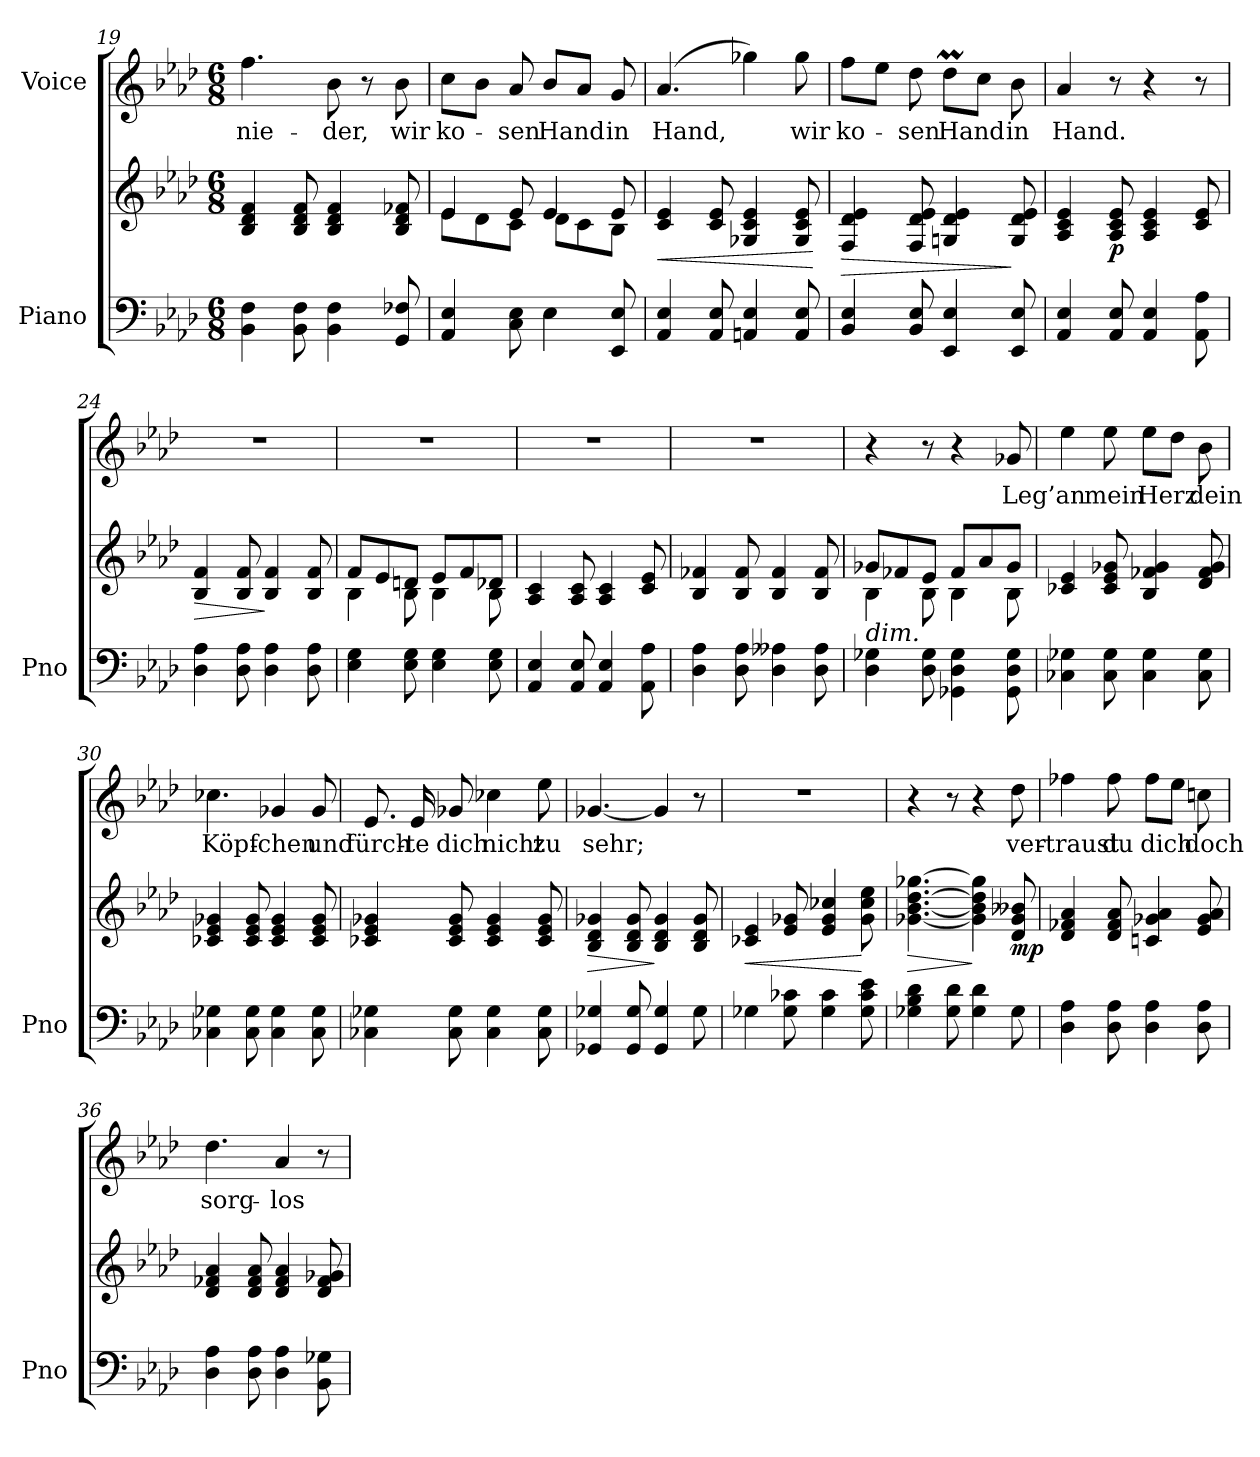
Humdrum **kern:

**kern	**kern	**dynam	**kern	**text
*part2	*part2	*part2	*part1	*part1
*staff3	*staff2	*staff2/3	*staff1	*staff1
*I"Piano	*	*	*I"Voice	*
*I'Pno	*	*	*	*
*clefF4	*clefG2	*	*clefG2	*
*k[b-e-a-d-]	*k[b-e-a-d-]	*	*k[b-e-a-d-]	*
*M6/8	*M6/8	*	*M6/8	*
=19	=19	=19	=19	=19
!	!	!	!	!LO:LY:b
4BB-\ 4F\	4B-/ 4d-/ 4f/	.	4.ff\	nie-
8BB-\ 8F\	8B-/ 8d-/ 8f/	.	.	.
!	!	!	!	!LO:LY:b
4BB-\ 4F\	4B-/ 4d-/ 4f/	.	8b-\	-der,
.	.	.	8r	.
!	!	!	!	!LO:LY:b
8GG/ 8F-X/	8B-/ 8d-/ 8f-X/	.	8b-\	wir
=20	=20	=20	=20	=20
*	*^	*	*	*
!	!	!	!	!	!LO:LY:b
4AA-/ 4E-/	4e-/	8e-\L	.	8cc\L	ko-
.	.	8d-\	.	8b-\J	.
!	!	!	!	!	!LO:LY:b
8C\ 8E-\	8e-/	8c\J	.	8a-/	-sen
!	!	!	!	!	!LO:LY:b
4E-\	4e-/	8d-\L	.	8b-/L	Hand
.	.	8c\	.	8a-/J	.
!	!	!	!	!	!LO:LY:b
8EE-/ 8E-/	8e-/	8B-\J	.	8g/	in
=21	=21	=21	=21	=21	=21
!	!	!	!LO:HP:b	!	!LO:LY:b
*	*v	*v	*	*	*
4AA-/ 4E-/	4c/ 4e-/	<	(>4.a-/	Hand,
8AA-/ 8E-/	8c/ 8e-/	.	.	.
4AAn/ 4E-/	4G-X/ 4c/ 4e-/	.	4gg-X\)	.
!	!	!	!	!LO:LY:b
8AA/ 8E-/	8G-/ 8c/ 8e-/	.	8gg-\	wir
.	.	[	.	.
!!LO:PB:g=z
=22	=22	=22	=22	=22
!	!	!LO:HP:b	!	!LO:LY:b
4BB-/ 4E-/	4F/ 4d-/ 4e-/	>	8ff\L	ko-
.	.	.	8ee-\J	.
!	!	!	!	!LO:LY:b
8BB-/ 8E-/	8F/ 8d-/ 8e-/	.	8dd-\	-sen
!	!	!	!	!LO:LY:b
4EE-/ 4E-/	4Gn/ 4d-/ 4e-/	.	8dd-M\L	Hand
.	.	.	8cc\J	.
!	!	!	!	!LO:LY:b
8EE-/ 8E-/	8G/ 8d-/ 8e-/	]	8b-\	in
=23	=23	=23	=23	=23
!	!	!	!	!LO:LY:b
4AA-/ 4E-/	4A-/ 4c/ 4e-/	.	4a-/	Hand.
!	!	!LO:DY:b	!	!
8AA-/ 8E-/	8A-/ 8c/ 8e-/	p	8r	.
4AA-/ 4E-/	4A-/ 4c/ 4e-/	.	4r	.
8AA-\ 8A-\	8c/ 8e-/	.	8r	.
=24	=24	=24	=24	=24
!	!	!LO:HP:b	!	!
4D-\ 4A-\	4B-/ 4f/	>	2.r	.
8D-\ 8A-\	8B-/ 8f/	.	.	.
4D-\ 4A-\	4B-/ 4f/	]	.	.
8D-\ 8A-\	8B-/ 8f/	.	.	.
=25	=25	=25	=25	=25
*	*^	*	*	*
4E-\ 4G\	8f/L	4B-\	.	2.r	.
.	8e-/	.	.	.	.
8E-\ 8G\	8dn/J	8B-\	.	.	.
4E-\ 4G\	8e-/L	4B-\	.	.	.
.	8f/	.	.	.	.
8E-\ 8G\	8d-X/J	8B-\	.	.	.
*	*v	*v	*	*	*
=26	=26	=26	=26	=26
4AA-/ 4E-/	4A-/ 4c/	.	2.r	.
8AA-/ 8E-/	8A-/ 8c/	.	.	.
4AA-/ 4E-/	4A-/ 4c/	.	.	.
8AA-\ 8A-\	8c/ 8e-/	.	.	.
=27	=27	=27	=27	=27
4D-\ 4A-\	4B-/ 4f-X/	.	2.r	.
8D-\ 8A-\	8B-/ 8f-/	.	.	.
4D-\ 4A--X\	4B-/ 4f-/	.	.	.
8D-\ 8A--\	8B-/ 8f-/	.	.	.
!!LO:LB:g=z
=28	=28	=28	=28	=28
*	*^	*	*	*
!	!LO:TX:b:i:t=dim.	!	!	!	!
4D-\ 4G-X\	8g-X/L	4B-\	.	4r	.
.	8f-X/	.	.	.	.
8D-\ 8G-\	8e-/J	8B-\	.	8r	.
4GG-X\ 4D-\ 4G-\	8f-/L	4B-\	.	4r	.
.	8a-/	.	.	.	.
!	!	!	!	!	!LO:LY:b
8GG-\ 8D-\ 8G-\	8g-/J	8B-\	.	8g-X/	Leg’
=29	=29	=29	=29	=29	=29
!	!	!	!	!	!LO:LY:b
*	*v	*v	*	*	*
4C-X\ 4G-X\	4c-X/ 4e-/	.	4ee-\	an
!	!	!	!	!LO:LY:b
8C-\ 8G-\	8c-/ 8e-/ 8g-X/	.	8ee-\	mein
!	!	!	!	!LO:LY:b
4C-\ 4G-\	4B-/ 4f-X/ 4g-/	.	8ee-\L	Herz
.	.	.	8dd-\J	.
!	!	!	!	!LO:LY:b
8C-\ 8G-\	8d-/ 8f-/ 8g-/	.	8b-\	dein
=30	=30	=30	=30	=30
!	!	!	!	!LO:LY:b
4C-X\ 4G-X\	4c-X/ 4e-/ 4g-X/	.	4.cc-X\	Köpf-
8C-\ 8G-\	8c-/ 8e-/ 8g-/	.	.	.
!	!	!	!	!LO:LY:b
4C-\ 4G-\	4c-/ 4e-/ 4g-/	.	4g-X/	-chen
!	!	!	!	!LO:LY:b
8C-\ 8G-\	8c-/ 8e-/ 8g-/	.	8g-/	und
=31	=31	=31	=31	=31
!	!	!	!	!LO:LY:b
4C-X\ 4G-X\	4c-X/ 4e-/ 4g-X/	.	8.e-/	fürch-
!	!	!	!	!LO:LY:b
.	.	.	16e-/	-te
!	!	!	!	!LO:LY:b
8C-\ 8G-\	8c-/ 8e-/ 8g-/	.	8g-X/	dich
!	!	!	!	!LO:LY:b
4C-\ 4G-\	4c-/ 4e-/ 4g-/	.	4cc-X\	nicht
!	!	!	!	!LO:LY:b
8C-\ 8G-\	8c-/ 8e-/ 8g-/	.	8ee-\	zu
=32	=32	=32	=32	=32
!	!	!LO:HP:b	!	!LO:LY:b
4GG-X/ 4G-X/	4B-/ 4d-/ 4g-X/	>	[4.g-X/	sehr;
8GG-/ 8G-/	8B-/ 8d-/ 8g-/	.	.	.
4GG-/ 4G-/	4B-/ 4d-/ 4g-/	]	4g-/]	.
8G-\	8B-/ 8d-/ 8g-/	.	8r	.
!!LO:LB:g=z
=33	=33	=33	=33	=33
!	!	!LO:HP:b	!	!
4G-X\	4c-X/ 4e-/	<	2.r	.
8G-\ 8c-X\	8e-/ 8g-X/	.	.	.
4G-\ 4c-\	4e-/ 4g-/ 4cc-X/	.	.	.
8G-\ 8c-\ 8e-\	8g-\ 8cc-\ 8ee-\	[	.	.
=34	=34	=34	=34	=34
!	!	!LO:HP:b	!	!
4G-X\ 4B-\ 4d-\	[4.g-X\ [4.b-\ [4.dd-\ [4.gg-X\	>	4r	.
8G-\ 8d-\	.	.	8r	.
4G-\ 4d-\	4g-\] 4b-\] 4dd-\] 4gg-\]	]	4r	.
!	!	!LO:DY:b	!	!LO:LY:b
8G-\	8d-/ 8g-/ 8b--X/	mp	8dd-\	ver-
=35	=35	=35	=35	=35
!	!	!	!	!LO:LY:b
4D-\ 4A-\	4d-/ 4f-X/ 4a-/	.	4ff-X\	-traust
!	!	!	!	!LO:LY:b
8D-\ 8A-\	8d-/ 8f-/ 8a-/	.	8ff-\	du
!	!	!	!	!LO:LY:b
4D-\ 4A-\	4cn/ 4g-X/ 4a-/	.	8ff-\L	dich
.	.	.	8ee-\J	.
!	!	!	!	!LO:LY:b
8D-\ 8A-\	8e-/ 8g-/ 8a-/	.	8ccn\	doch
=36	=36	=36	=36	=36
!	!	!	!	!LO:LY:b
4D-\ 4A-\	4d-/ 4f-X/ 4a-/	.	4.dd-\	sorg-
8D-\ 8A-\	8d-/ 8f-/ 8a-/	.	.	.
!	!	!	!	!LO:LY:b
4D-\ 4A-\	4d-/ 4f-/ 4a-/	.	4a-/	-los
8BB-\ 8G-X\	8d-/ 8f-/ 8g-X/	.	8r	.
=	=	=	=	=
*-	*-	*-	*-	*-
